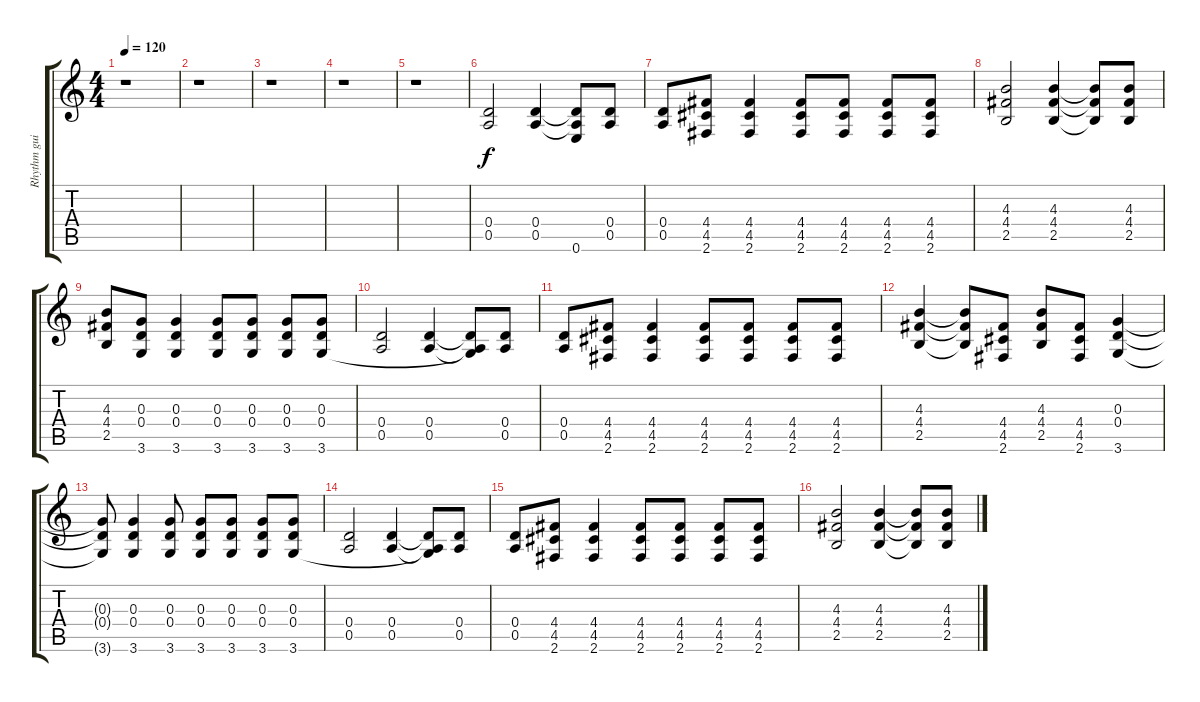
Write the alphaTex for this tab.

\track ("Rhythm guitar" "Rhythm gui") {instrument distortionguitar}
\staff {score tabs}
\tuning (E4 B3 G3 D3 A2 E2) {hide}
\ts (4 4)
\tempo 120
\clef g2
\ks c
r.1{dy f} |
r.1 |
r.1 |
r.1 |
r.1 |
(0.4 0.5).2 (0.4 0.5).4 (0.4{t} 0.5{t} 0.6).8 (0.4 0.5).8 |
(0.4 0.5).8 (4.4 4.5 2.6).8 (4.4 4.5 2.6).4 (4.4 4.5 2.6).8 (4.4 4.5 2.6).8 (4.4 4.5 2.6).8 (4.4 4.5 2.6).8 |
(4.3 4.4 2.5).2 (4.3 4.4 2.5).4 (4.3{t} 4.4{t} 2.5{t}).8 (4.3 4.4 2.5).8 |
(4.3 4.4 2.5).8 (0.3 0.4 3.6).8 (0.3 0.4 3.6).4 (0.3 0.4 3.6).8 (0.3 0.4 3.6).8 (0.3 0.4 3.6).8 (0.3 0.4 3.6).8 |
(0.4 0.5).2 (0.4 0.5).4 (0.4{t} 0.5{t} 3.6{t}).8 (0.4 0.5).8 |
(0.4 0.5).8 (4.4 4.5 2.6).8 (4.4 4.5 2.6).4 (4.4 4.5 2.6).8 (4.4 4.5 2.6).8 (4.4 4.5 2.6).8 (4.4 4.5 2.6).8 |
(4.3 4.4 2.5).4 (4.3{t} 4.4{t} 2.5{t}).8 (4.4 4.5 2.6).8 (4.3 4.4 2.5).8 (4.4 4.5 2.6).8 (0.3 0.4 3.6).4 |
(0.3{t} 0.4{t} 3.6{t}).8 (0.3 0.4 3.6).4 (0.3 0.4 3.6).8 (0.3 0.4 3.6).8 (0.3 0.4 3.6).8 (0.3 0.4 3.6).8 (0.3 0.4 3.6).8 |
(0.4 0.5).2 (0.4 0.5).4 (0.4{t} 0.5{t} 3.6{t}).8 (0.4 0.5).8 |
(0.4 0.5).8 (4.4 4.5 2.6).8 (4.4 4.5 2.6).4 (4.4 4.5 2.6).8 (4.4 4.5 2.6).8 (4.4 4.5 2.6).8 (4.4 4.5 2.6).8 |
(4.3 4.4 2.5).2 (4.3 4.4 2.5).4 (4.3{t} 4.4{t} 2.5{t}).8 (4.3 4.4 2.5).8
